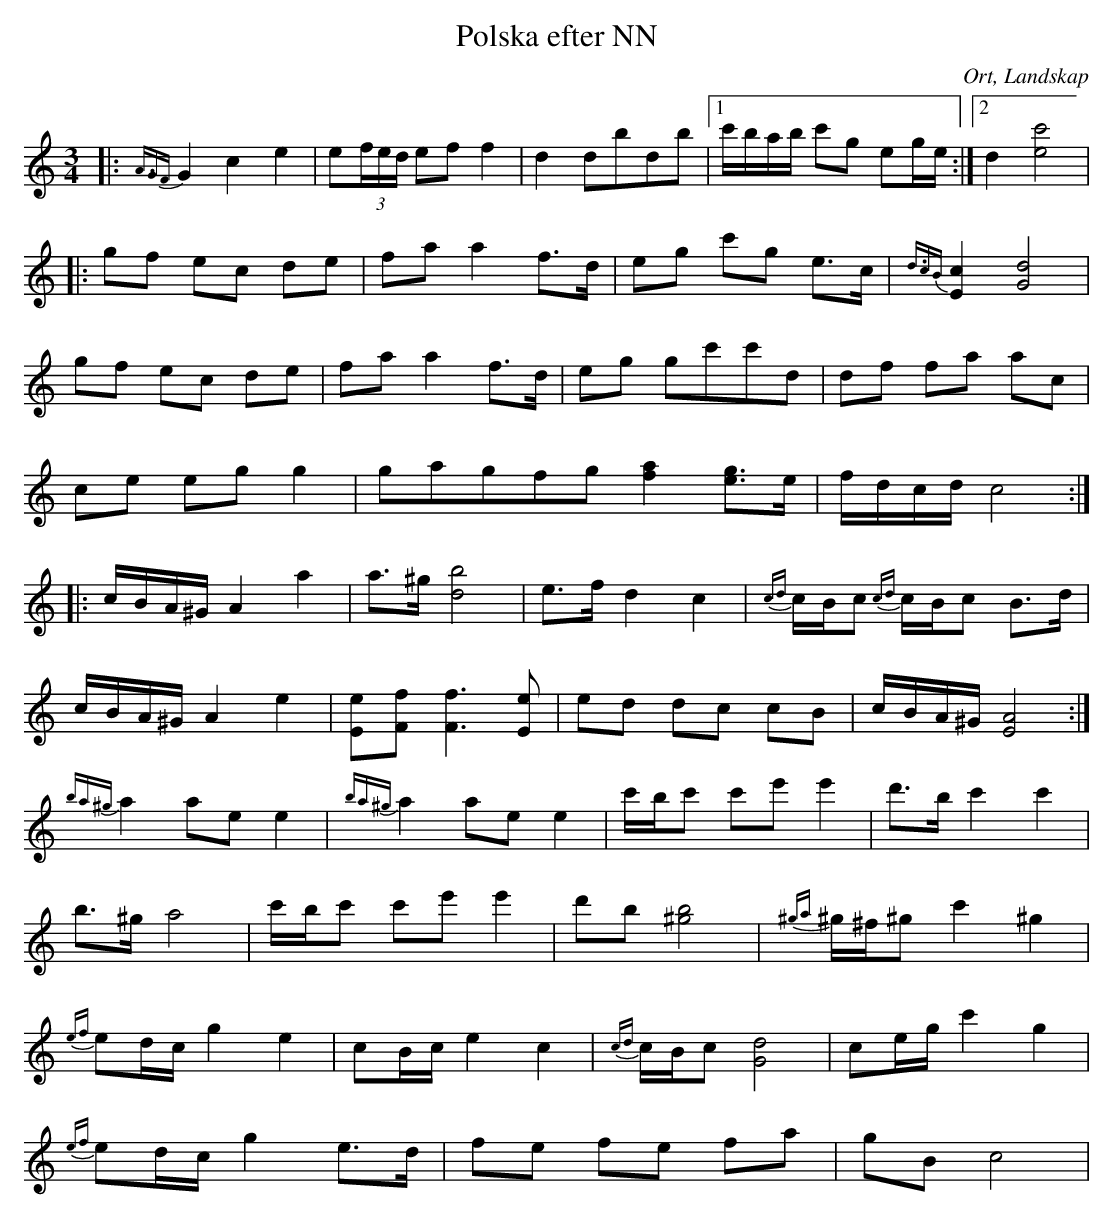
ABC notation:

X:1
T:Polska efter NN
O:Ort, Landskap
M:3/4
L:1/8
K:C
|:{A3/2GF}G2 c2 e2|e(3f/e/d/ ef f2|d2 dbdb|1 c'/b/a/b/ c'g eg/e/:|2 d2 [e4c'4]|
|:gf ec de|fa a2 f>d|eg c'g e>c|{d3/2cB}[c2E2] [G4d4]|
gf ec de|fa a2 f>d|eg gc'c'd|df fa ac|
ce eg g2|g2/5a2/5g2/5f2/5g2/5 [f2a2] [eg]>e|f/d/c/d/  c4:|
|:c/B/A/^G/ A2 a2|a>^g [d4b4]|e>f d2 c2|{c6/7d6/7}c/B/c {c6/7d6/7}c/B/c B>d|
c/B/A/^G/ A2 e2|[Ee][Ff] [F3f3] [Ee] |ed dc cB|c/B/A/^G/ [E4A4]:|
{ba^g}a2 ae e2|{ba^g}a2 ae e2|c'/b/c' c'e' e'2  |d'>b c'2 c'2|
 b>^g a4|c'/b/c' c'e' e'2|d'b [^g4b4]|{^ga}^g/^f/^g c'2 ^g2|
{ef}ed/c/ g2 e2|cB/c/ e2 c2|{cd}c/B/c [G4d4]|ce/g/ c'2 g2|
{ef}ed/c/ g2 e>d|fe fe fa|gB c4|
